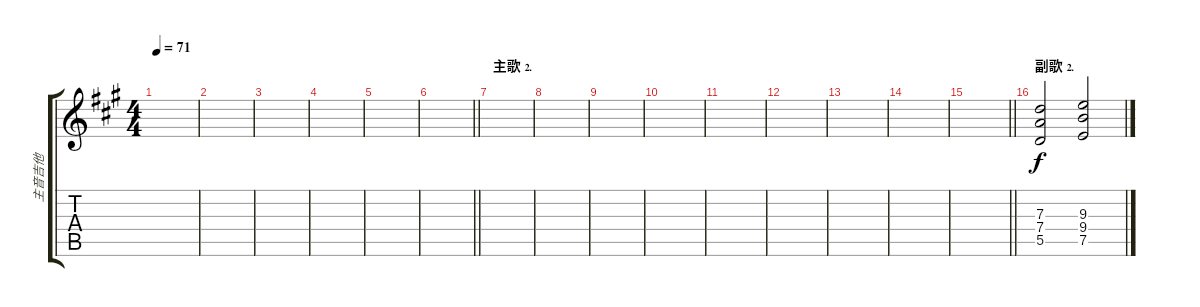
\track ("主音吉他" "主音吉他") {instrument distortionguitar}
\staff {score tabs}
\tuning (E4 B3 G3 D3 A2 E2) {hide}
\ts (4 4)
\tempo 71
\clef g2
\ks a
|
|
|
|
|
\barLineRight lightlight
|
\section ("" "主歌⒉")
|
|
|
|
|
|
|
|
\barLineRight lightlight
|
\section ("" "副歌⒉")
(7.3 7.4 5.5).2 (9.3 9.4 7.5).2
